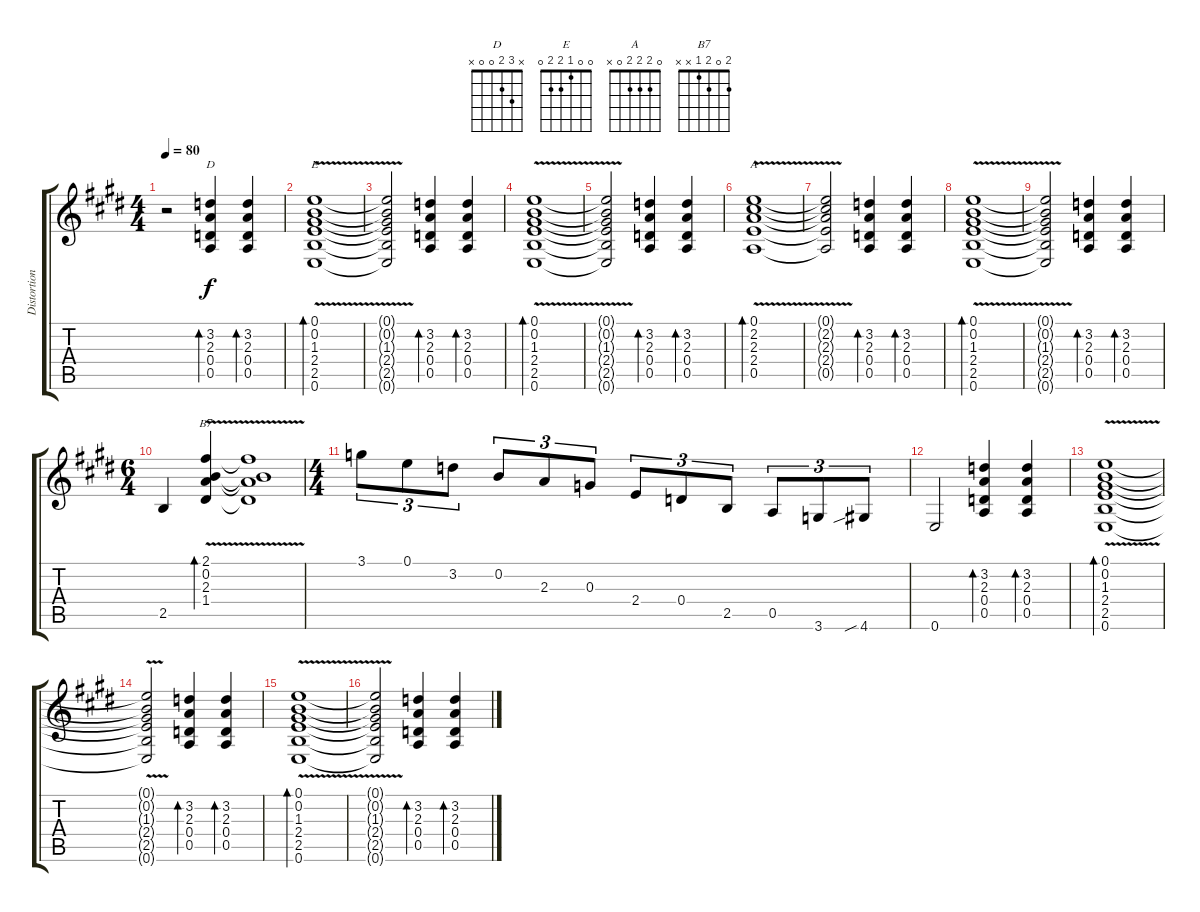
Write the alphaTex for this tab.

\track ("Distortion Guitar" "Distortion") {instrument distortionguitar}
\staff {score tabs}
\tuning (E4 B3 G3 D3 A2 E2) {hide}
\chord ("D" x 3 2 0 0 x)
\chord ("E" 0 0 1 2 2 0)
\chord ("A" 0 2 2 2 0 x)
\chord ("B7" 2 0 2 1 x x)
\ts (4 4)
\tempo 80
\clef g2
\ks e
r.2{dy f instrument distortionguitar} (3.2 2.3 0.4 0.5).4{bd 120 ch "D"} (3.2 2.3 0.4 0.5).4{bd 120} |
(0.1 0.2 1.3 2.4 2.5 0.6{v}).1{bd 120 ch "E"} |
(0.1{t} 0.2{t} 1.3{t} 2.4{t} 2.5{t} 0.6{t}).2 (3.2 2.3 0.4 0.5).4{bd 120} (3.2 2.3 0.4 0.5).4{bd 120} |
(0.1 0.2 1.3 2.4 2.5 0.6{v}).1{bd 120} |
(0.1{t} 0.2{t} 1.3{t} 2.4{t} 2.5{t} 0.6{t}).2 (3.2 2.3 0.4 0.5).4{bd 120} (3.2 2.3 0.4 0.5).4{bd 120} |
(0.1 2.2 2.3 2.4 0.5{v}).1{bd 120 ch "A"} |
(0.1{t} 2.2{t} 2.3{t} 2.4{t} 0.5{t}).2 (3.2 2.3 0.4 0.5).4{bd 120} (3.2 2.3 0.4 0.5).4{bd 120} |
(0.1 0.2 1.3 2.4 2.5 0.6{v}).1{bd 120} |
(0.1{t} 0.2{t} 1.3{t} 2.4{t} 2.5{t} 0.6{t}).2 (3.2 2.3 0.4 0.5).4{bd 120} (3.2 2.3 0.4 0.5).4{bd 120} |
\ts (6 4)
2.5.4 (2.1{v} 0.2 2.3 1.4).4{bd 120 ch "B7"} (2.1{t} 0.2{t} 2.3{t} 1.4{t}).1 |
\ts (4 4)
3.1.8{tu (3 2)} 0.1.8{tu (3 2)} 3.2.8{tu (3 2)} 0.2.8{tu (3 2)} 2.3.8{tu (3 2)} 0.3.8{tu (3 2)} 2.4.8{tu (3 2)} 0.4.8{tu (3 2)} 2.5.8{tu (3 2)} 0.5.8{tu (3 2)} 3.6.8{tu (3 2)} 4.6{sib}.8{tu (3 2)} |
0.6.2 (3.2 2.3 0.4 0.5).4{bd 120} (3.2 2.3 0.4 0.5).4{bd 120} |
(0.1 0.2 1.3 2.4 2.5 0.6{v}).1{bd 120} |
(0.1{t} 0.2{t} 1.3{t} 2.4{t} 2.5{t} 0.6{t}).2 (3.2 2.3 0.4 0.5).4{bd 120} (3.2 2.3 0.4 0.5).4{bd 120} |
(0.1 0.2 1.3 2.4 2.5 0.6{v}).1{bd 120} |
(0.1{t} 0.2{t} 1.3{t} 2.4{t} 2.5{t} 0.6{t}).2 (3.2 2.3 0.4 0.5).4{bd 120} (3.2 2.3 0.4 0.5).4{bd 120}
